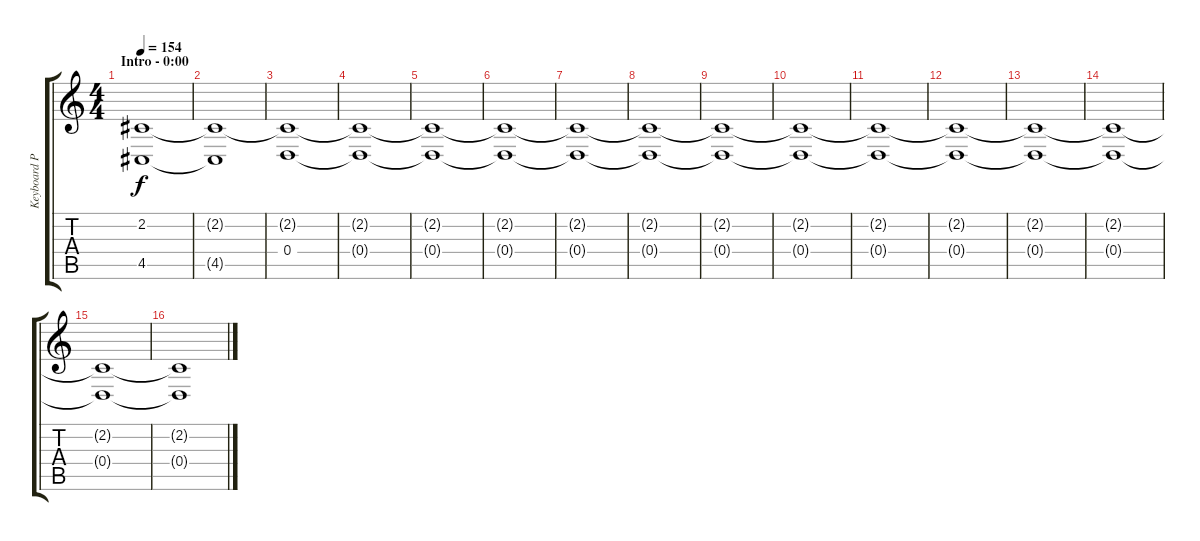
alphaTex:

\track ("Keyboard Pad" "Keyboard P") {instrument pad2warm}
\staff {score tabs}
\tuning (E4 B3 G3 D3 A2 E2) {hide}
\ts (4 4)
\section ("" "Intro - 0:00")
\tempo 154
\clef g2
\ks c
(2.2 4.5).1{dy f instrument pad2warm} |
(2.2{t} 4.5{t}).1 |
(2.2{t} 0.4).1 |
(2.2{t} 0.4{t}).1 |
(2.2{t} 0.4{t}).1 |
(2.2{t} 0.4{t}).1 |
(2.2{t} 0.4{t}).1 |
(2.2{t} 0.4{t}).1 |
(2.2{t} 0.4{t}).1 |
(2.2{t} 0.4{t}).1 |
(2.2{t} 0.4{t}).1 |
(2.2{t} 0.4{t}).1 |
(2.2{t} 0.4{t}).1 |
(2.2{t} 0.4{t}).1 |
(2.2{t} 0.4{t}).1 |
(2.2{t} 0.4{t}).1
